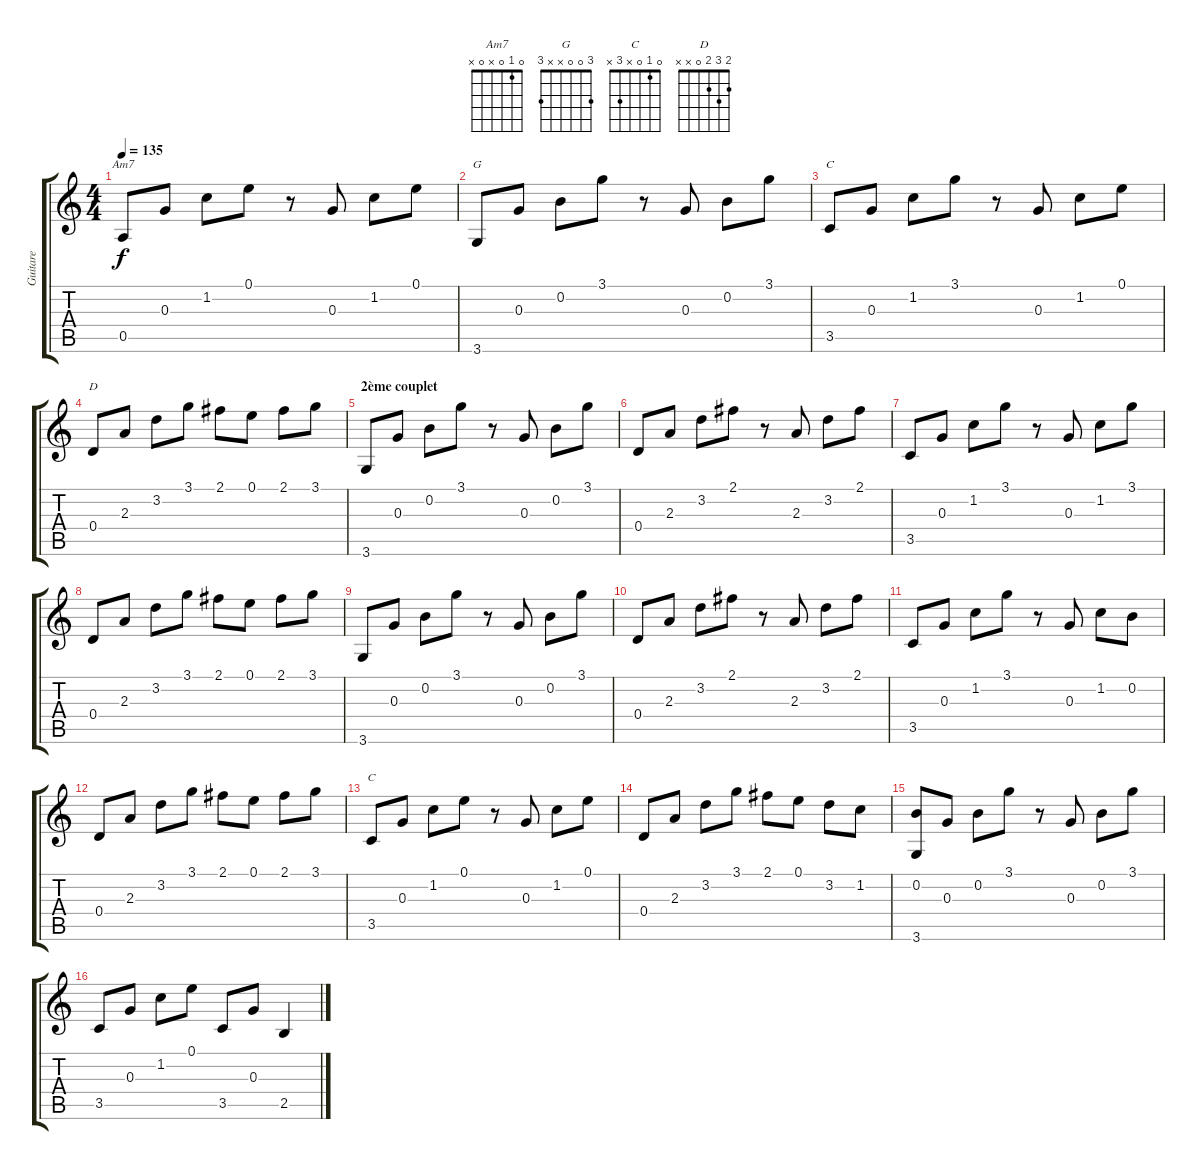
\track ("Guitare" "Guitare") {instrument acousticguitarsteel}
\staff {score tabs}
\tuning (E4 B3 G3 D3 A2 E2) {hide}
\chord ("Am7" 0 1 0 x 0 x)
\chord ("G" 3 0 0 x x 3)
\chord ("C" 3 1 0 x 3 x)
\chord ("D" 2 3 2 0 x x)
\chord ("C" 0 1 0 x 3 x)
\ts (4 4)
\tempo 135
\clef g2
\ks c
0.5.8{ch "Am7" dy f} 0.3.8 1.2.8 0.1.8 r.8 0.3.8 1.2.8 0.1.8 |
3.6.8{ch "G"} 0.3.8 0.2.8 3.1.8 r.8 0.3.8 0.2.8 3.1.8 |
3.5.8{ch "C"} 0.3.8 1.2.8 3.1.8 r.8 0.3.8 1.2.8 0.1.8 |
0.4.8{ch "D"} 2.3.8 3.2.8 3.1.8 2.1.8 0.1.8 2.1.8 3.1.8 |
\section ("" "2ème couplet")
3.6.8 0.3.8 0.2.8 3.1.8 r.8 0.3.8 0.2.8 3.1.8 |
0.4.8 2.3.8 3.2.8 2.1.8 r.8 2.3.8 3.2.8 2.1.8 |
3.5.8 0.3.8 1.2.8 3.1.8 r.8 0.3.8 1.2.8 3.1.8 |
0.4.8 2.3.8 3.2.8 3.1.8 2.1.8 0.1.8 2.1.8 3.1.8 |
3.6.8 0.3.8 0.2.8 3.1.8 r.8 0.3.8 0.2.8 3.1.8 |
0.4.8 2.3.8 3.2.8 2.1.8 r.8 2.3.8 3.2.8 2.1.8 |
3.5.8 0.3.8 1.2.8 3.1.8 r.8 0.3.8 1.2.8 0.2.8 |
0.4.8 2.3.8 3.2.8 3.1.8 2.1.8 0.1.8 2.1.8 3.1.8 |
3.5.8{ch "C"} 0.3.8 1.2.8 0.1.8 r.8 0.3.8 1.2.8 0.1.8 |
0.4.8 2.3.8 3.2.8 3.1.8 2.1.8 0.1.8 3.2.8 1.2.8 |
(0.2 3.6).8 0.3.8 0.2.8 3.1.8 r.8 0.3.8 0.2.8 3.1.8 |
3.5.8 0.3.8 1.2.8 0.1.8 3.5.8 0.3.8 2.5.4
